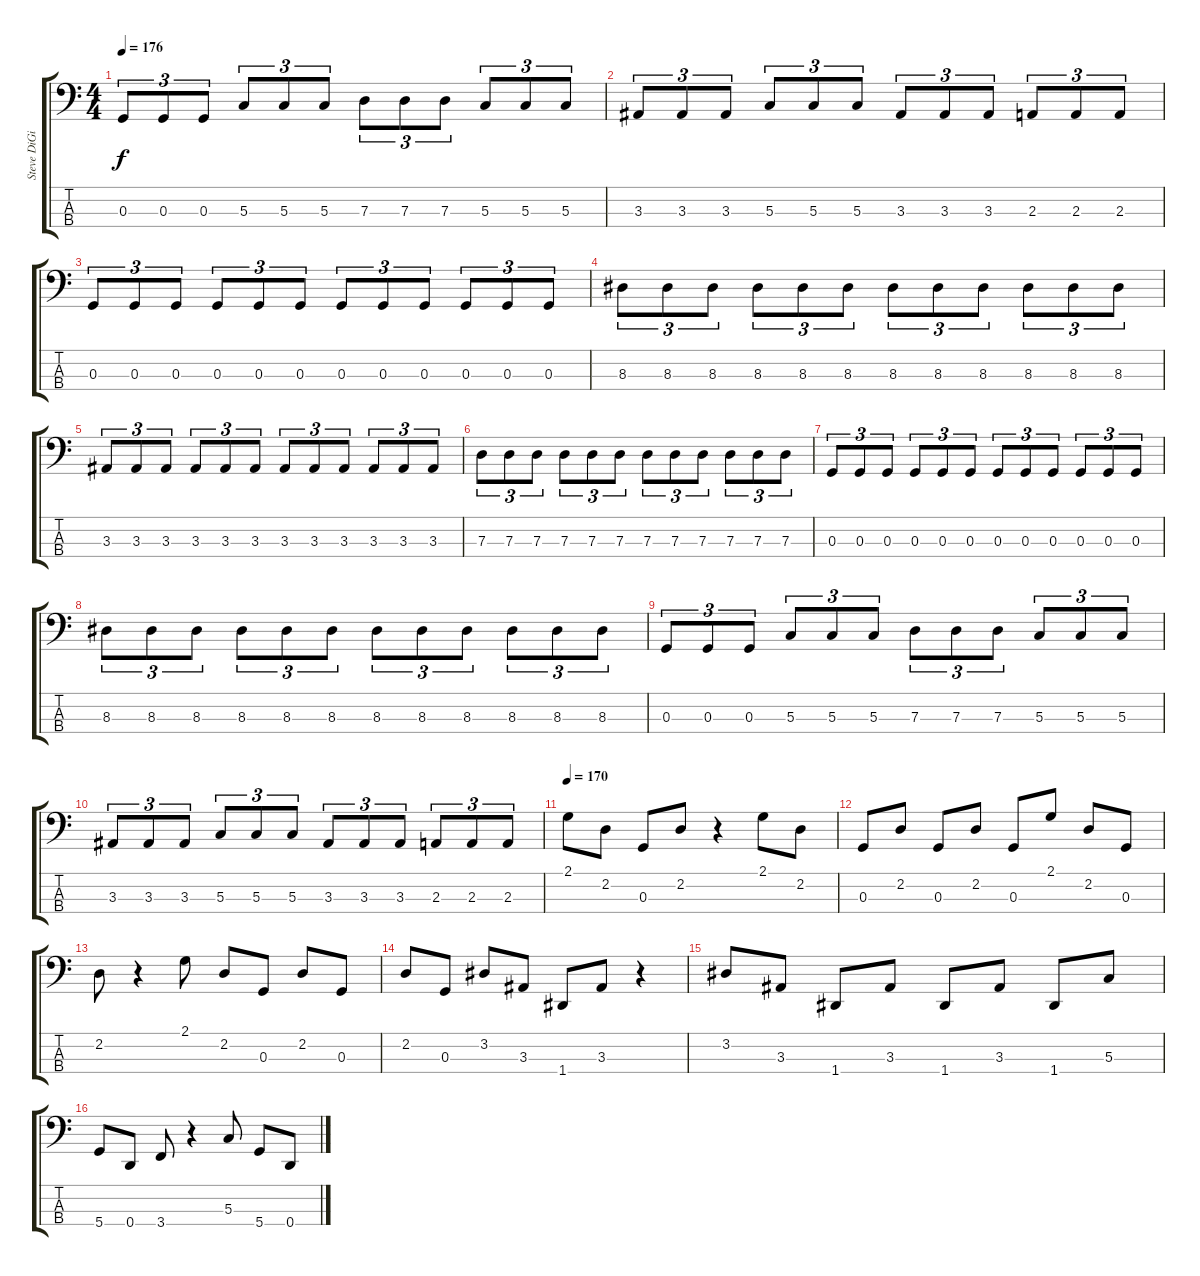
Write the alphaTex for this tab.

\track ("Steve DiGiorgio" "Steve DiGi") {instrument fretlessbass}
\staff {score tabs}
\tuning (F2 C2 G1 D1) {hide}
\ts (4 4)
\tempo 176
\clef f4
\ks c
0.3.8{tu (3 2) dy f} 0.3.8{tu (3 2)} 0.3.8{tu (3 2)} 5.3.8{tu (3 2)} 5.3.8{tu (3 2)} 5.3.8{tu (3 2)} 7.3.8{tu (3 2)} 7.3.8{tu (3 2)} 7.3.8{tu (3 2)} 5.3.8{tu (3 2)} 5.3.8{tu (3 2)} 5.3.8{tu (3 2)} |
3.3.8{tu (3 2)} 3.3.8{tu (3 2)} 3.3.8{tu (3 2)} 5.3.8{tu (3 2)} 5.3.8{tu (3 2)} 5.3.8{tu (3 2)} 3.3.8{tu (3 2)} 3.3.8{tu (3 2)} 3.3.8{tu (3 2)} 2.3.8{tu (3 2)} 2.3.8{tu (3 2)} 2.3.8{tu (3 2)} |
0.3.8{tu (3 2)} 0.3.8{tu (3 2)} 0.3.8{tu (3 2)} 0.3.8{tu (3 2)} 0.3.8{tu (3 2)} 0.3.8{tu (3 2)} 0.3.8{tu (3 2)} 0.3.8{tu (3 2)} 0.3.8{tu (3 2)} 0.3.8{tu (3 2)} 0.3.8{tu (3 2)} 0.3.8{tu (3 2)} |
8.3.8{tu (3 2)} 8.3.8{tu (3 2)} 8.3.8{tu (3 2)} 8.3.8{tu (3 2)} 8.3.8{tu (3 2)} 8.3.8{tu (3 2)} 8.3.8{tu (3 2)} 8.3.8{tu (3 2)} 8.3.8{tu (3 2)} 8.3.8{tu (3 2)} 8.3.8{tu (3 2)} 8.3.8{tu (3 2)} |
3.3.8{tu (3 2)} 3.3.8{tu (3 2)} 3.3.8{tu (3 2)} 3.3.8{tu (3 2)} 3.3.8{tu (3 2)} 3.3.8{tu (3 2)} 3.3.8{tu (3 2)} 3.3.8{tu (3 2)} 3.3.8{tu (3 2)} 3.3.8{tu (3 2)} 3.3.8{tu (3 2)} 3.3.8{tu (3 2)} |
7.3.8{tu (3 2)} 7.3.8{tu (3 2)} 7.3.8{tu (3 2)} 7.3.8{tu (3 2)} 7.3.8{tu (3 2)} 7.3.8{tu (3 2)} 7.3.8{tu (3 2)} 7.3.8{tu (3 2)} 7.3.8{tu (3 2)} 7.3.8{tu (3 2)} 7.3.8{tu (3 2)} 7.3.8{tu (3 2)} |
0.3.8{tu (3 2)} 0.3.8{tu (3 2)} 0.3.8{tu (3 2)} 0.3.8{tu (3 2)} 0.3.8{tu (3 2)} 0.3.8{tu (3 2)} 0.3.8{tu (3 2)} 0.3.8{tu (3 2)} 0.3.8{tu (3 2)} 0.3.8{tu (3 2)} 0.3.8{tu (3 2)} 0.3.8{tu (3 2)} |
8.3.8{tu (3 2)} 8.3.8{tu (3 2)} 8.3.8{tu (3 2)} 8.3.8{tu (3 2)} 8.3.8{tu (3 2)} 8.3.8{tu (3 2)} 8.3.8{tu (3 2)} 8.3.8{tu (3 2)} 8.3.8{tu (3 2)} 8.3.8{tu (3 2)} 8.3.8{tu (3 2)} 8.3.8{tu (3 2)} |
0.3.8{tu (3 2)} 0.3.8{tu (3 2)} 0.3.8{tu (3 2)} 5.3.8{tu (3 2)} 5.3.8{tu (3 2)} 5.3.8{tu (3 2)} 7.3.8{tu (3 2)} 7.3.8{tu (3 2)} 7.3.8{tu (3 2)} 5.3.8{tu (3 2)} 5.3.8{tu (3 2)} 5.3.8{tu (3 2)} |
3.3.8{tu (3 2)} 3.3.8{tu (3 2)} 3.3.8{tu (3 2)} 5.3.8{tu (3 2)} 5.3.8{tu (3 2)} 5.3.8{tu (3 2)} 3.3.8{tu (3 2)} 3.3.8{tu (3 2)} 3.3.8{tu (3 2)} 2.3.8{tu (3 2)} 2.3.8{tu (3 2)} 2.3.8{tu (3 2)} |
\tempo 170
2.1.8 2.2.8 0.3.8 2.2.8 r.4 2.1.8 2.2.8 |
0.3.8 2.2.8 0.3.8 2.2.8 0.3.8 2.1.8 2.2.8 0.3.8 |
2.2.8 r.4 2.1.8 2.2.8 0.3.8 2.2.8 0.3.8 |
2.2.8 0.3.8 3.2.8 3.3.8 1.4.8 3.3.8 r.4 |
3.2.8 3.3.8 1.4.8 3.3.8 1.4.8 3.3.8 1.4.8 5.3.8 |
5.4.8 0.4.8 3.4.8 r.4 5.3.8 5.4.8 0.4.8
